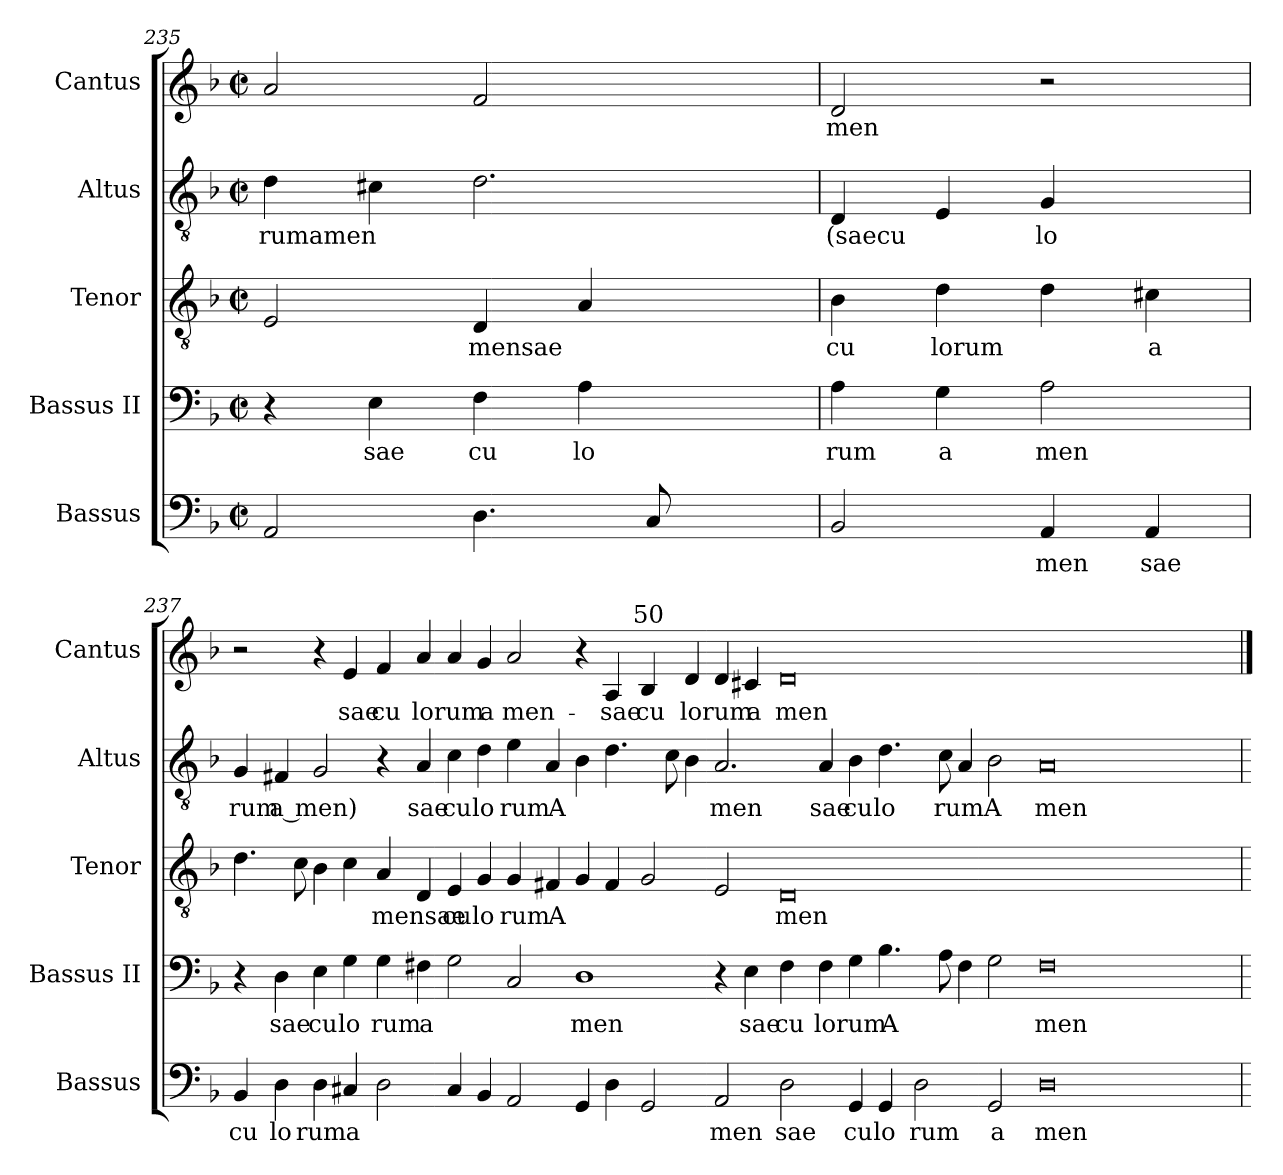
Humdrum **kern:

**kern	**text	**kern	**text	**kern	**text	**kern	**text	**kern	**text
*part5	*part5	*part4	*part4	*part3	*part3	*part2	*part2	*part1	*part1
*staff5	*staff5	*staff4	*staff4	*staff3	*staff3	*staff2	*staff2	*staff1	*staff1
*I"Bassus	*	*I"Bassus II	*	*I"Tenor	*	*I"Altus	*	*I"Cantus	*
*I'Bassus	*	*I'Bassus II	*	*I'Tenor	*	*I'Altus	*	*I'Cantus	*
*clefF4	*	*clefF4	*	*clefGv2	*	*clefGv2	*	*clefG2	*
*k[b-]	*	*k[b-]	*	*k[b-]	*	*k[b-]	*	*k[b-]	*
*F:	*	*F:	*	*F:	*	*F:	*	*F:	*
*M2/2	*	*M2/2	*	*M2/2	*	*M2/2	*	*M2/2	*
*met(c|)	*	*met(c|)	*	*met(c|)	*	*met(c|)	*	*met(c|)	*
=235	=235	=235	=235	=235	=235	=235	=235	=235	=235
!	!	!	!	!	!	!	!LO:LY:b	!	!
2AA/	.	4r	.	2E/	.	4d\	rumamen	2a>/	.
!	!	!	!LO:LY:b:cj	!	!	!	!	!	!
.	.	4E\	sae	.	.	4c#\	.	.	.
!	!	!	!LO:LY:b:cj	!	!LO:LY:b:cj	!	!	!	!
4.D\	.	4F\	cu	4D/	mensae	2.d\	.	2f/	.
!	!	!	!LO:LY:b:cj	!	!	!	!	!	!
.	.	4A\	lo	4A/	.	.	.	.	.
8C/	.	.	.	.	.	.	.	.	.
4ryy	.	4ryy	.	4ryy	.	.	.	4ryy	.
=236	=236	=236	=236	=236	=236	=236	=236	=236	=236
!	!	!	!LO:LY:b:cj	!	!LO:LY:b:cj	!	!LO:LY:b:cj	!	!LO:LY:b:cj
2BB-/	.	4A\	rum	4B-\	cu	4D/	(saecu	2d/	men
!	!	!	!LO:LY:b:cj	!	!LO:LY:b	!	!	!	!
.	.	4G\	a	4d\	lorum	4E/	.	.	.
!	!LO:LY:b:cj	!	!LO:LY:b:cj	!	!	!	!LO:LY:b:cj	!	!
4AA/	men	2A\	men	4d\	.	4G/	lo	2r	.
!	!LO:LY:b:cj	!	!	!	!LO:LY:b:cj	!	!	!	!
4AA/	sae	.	.	4c#\	a	4ryy	.	.	.
!!LO:LB:g=z
=237	=237	=237	=237	=237	=237	=237	=237	=237	=237
!	!LO:LY:b:cj	!	!	!	!	!	!LO:LY:b:cj	!	!
*	*	*	*	*^	*	*	*	*^	*
4BB-/	cu	4r	.	4.d\	16.ryy	.	4G/	rum	2r	1ryy	.
.	.	.	.	.	1ryy	.	.	.	.	.	.
!	!LO:LY:b:cj	!	!LO:LY:b:cj	!	!	!	!	!LO:LY:b:cj	!	!	!
4D\	lo	4D\	sae	.	.	.	4F#/	a men)	.	.	.
.	.	.	.	8c\	.	.	.	.	.	.	.
!	!LO:LY:b:cj	!	!LO:LY:b:cj	!	!	!	!	!	!	!	!
4D\	rum	4E\	cu	4B-\	.	.	2G/	.	4r	.	.
!	!LO:LY:b:cj	!	!LO:LY:b:cj	!	!	!	!	!	!	!	!LO:LY:b:cj
4C#/	a	4G\	lo	4c\	.	.	.	.	4e/	.	sae
!	!	!	!LO:LY:b:cj	!	!	!LO:LY:b:cj	!	!	!	!	!LO:LY:b:cj
2D\	.	4G\	rum	4A/	.	mensae	4r	.	4f/	1ryy	cu
.	.	.	.	.	1ryy	.	.	.	.	.	.
!	!	!	!LO:LY:b:cj	!	!	!	!	!LO:LY:b:cj	!	!	!LO:LY:b
.	.	4F#\	a	4D/	.	.	4A/	sae	4a/	.	lorum
!	!	!	!	!	!	!LO:LY:b:cj	!	!LO:LY:b:cj	!	!	!
4C#/	.	2G\	.	4E/	.	cu	4c\	cu	4a/	.	.
!	!	!	!	!	!	!LO:LY:b:cj	!	!LO:LY:b:cj	!	!	!LO:LY:b:cj
4BB-/	.	.	.	4G/	.	lo	4d\	lo	4g/	.	a
!	!	!	!	!	!	!LO:LY:b:cj	!	!LO:LY:b:cj	!	!	!LO:LY:b:cj
2AA/	.	2C/	.	4G/	.	rum	4e\	rum	2a/	2ryy	men-
.	.	.	.	.	1ryy	.	.	.	.	.	.
!	!	!	!	!	!	!LO:LY:b:cj	!	!LO:LY:b:cj	!	!	!
.	.	.	.	4F#/	.	A	4A/	A	.	.	.
!	!	!	!LO:LY:b:cj	!	!	!	!	!	!	!	!
4GG/	.	1D	men	4G/	.	.	4B-\	.	4r	4...ryy	.
!	!	!	!	!	!	!	!	!	!	!	!LO:LY:b:cj
4D\	.	.	.	4F#/	.	.	4.d\	.	4A/	.	-sae
!	!	!	!	!	!	!	!	!	!	!LO:TX:a:t=50	!
.	.	.	.	.	.	.	.	.	.	1ryy	.
!	!	!	!	!	!	!	!	!	!	!	!LO:LY:b:cj
2GG/	.	.	.	2G/	.	.	.	.	4B-/	.	cu
.	.	.	.	.	1ryy	.	.	.	.	.	.
.	.	.	.	.	.	.	8c\	.	.	.	.
!	!	!	!	!	!	!	!	!	!	!	!LO:LY:b
.	.	.	.	.	.	.	4B-\	.	4d/	.	lorum
!	!LO:LY:b:cj	!	!	!	!	!	!	!LO:LY:b:cj	!	!	!
2AA/	men	4r	.	2E/	.	.	2.A/	men	4d/	.	.
!	!	!	!LO:LY:b:cj	!	!	!	!	!	!	!	!LO:LY:b:cj
.	.	4E\	sae	.	.	.	.	.	4c#/	.	a
.	.	.	.	.	.	.	.	.	.	1ryy	.
!	!LO:LY:b:cj	!	!LO:LY:b:cj	!	!	!LO:LY:b:cj	!	!	!	!	!LO:LY:b:cj
2D\	sae	4F#\	cu	0D	.	men	.	.	0d	.	men
.	.	.	.	.	1ryy	.	.	.	.	.	.
!	!	!	!LO:LY:b	!	!	!	!	!LO:LY:b:cj	!	!	!
.	.	4F#\	lorum	.	.	.	4A/	sae	.	.	.
!	!LO:LY:b:cj	!	!	!	!	!	!	!LO:LY:b:cj	!	!	!
4GG/	cu	4G\	.	.	.	.	4B-\	cu	.	.	.
!	!LO:LY:b:cj	!	!LO:LY:b:cj	!	!	!	!	!LO:LY:b:cj	!	!	!
4GG/	lo	4.B-\	A	.	.	.	4.d\	lo	.	.	.
.	.	.	.	.	.	.	.	.	.	1ryy	.
!	!LO:LY:b:cj	!	!	!	!	!	!	!	!	!	!
2D\	rum	.	.	.	.	.	.	.	.	.	.
.	.	.	.	.	1ryy	.	.	.	.	.	.
!	!	!	!	!	!	!	!	!LO:LY:b	!	!	!
.	.	8A\	.	.	.	.	8c\	rumA	.	.	.
.	.	4F#\	.	.	.	.	4A/	.	.	.	.
!	!LO:LY:b:cj	!	!	!	!	!	!	!	!	!	!
2GG/	a	2G\	.	.	.	.	2B-\	.	.	.	.
.	.	.	.	.	.	.	.	.	.	1ryy	.
!	!LO:LY:b:cj	!	!LO:LY:b:cj	!	!	!	!	!LO:LY:b:cj	!	!	!
0D	men	0F#	men	0ryy	.	.	0A	men	0ryy	.	.
.	.	.	.	.	1ryy	.	.	.	.	.	.
.	.	.	.	.	.	.	.	.	.	1ryy	.
.	.	.	.	.	2ryy	.	.	.	.	.	.
.	.	.	.	.	4ryy	.	.	.	.	.	.
.	.	.	.	.	8ryy	.	.	.	.	.	.
.	.	.	.	.	32ryy	.	.	.	.	32ryy	.
*	*	*	*	*v	*v	*	*	*	*v	*v	*
=	==	=	==	=	==	=	==	==	==
*-	*-	*-	*-	*-	*-	*-	*-	*-	*-
